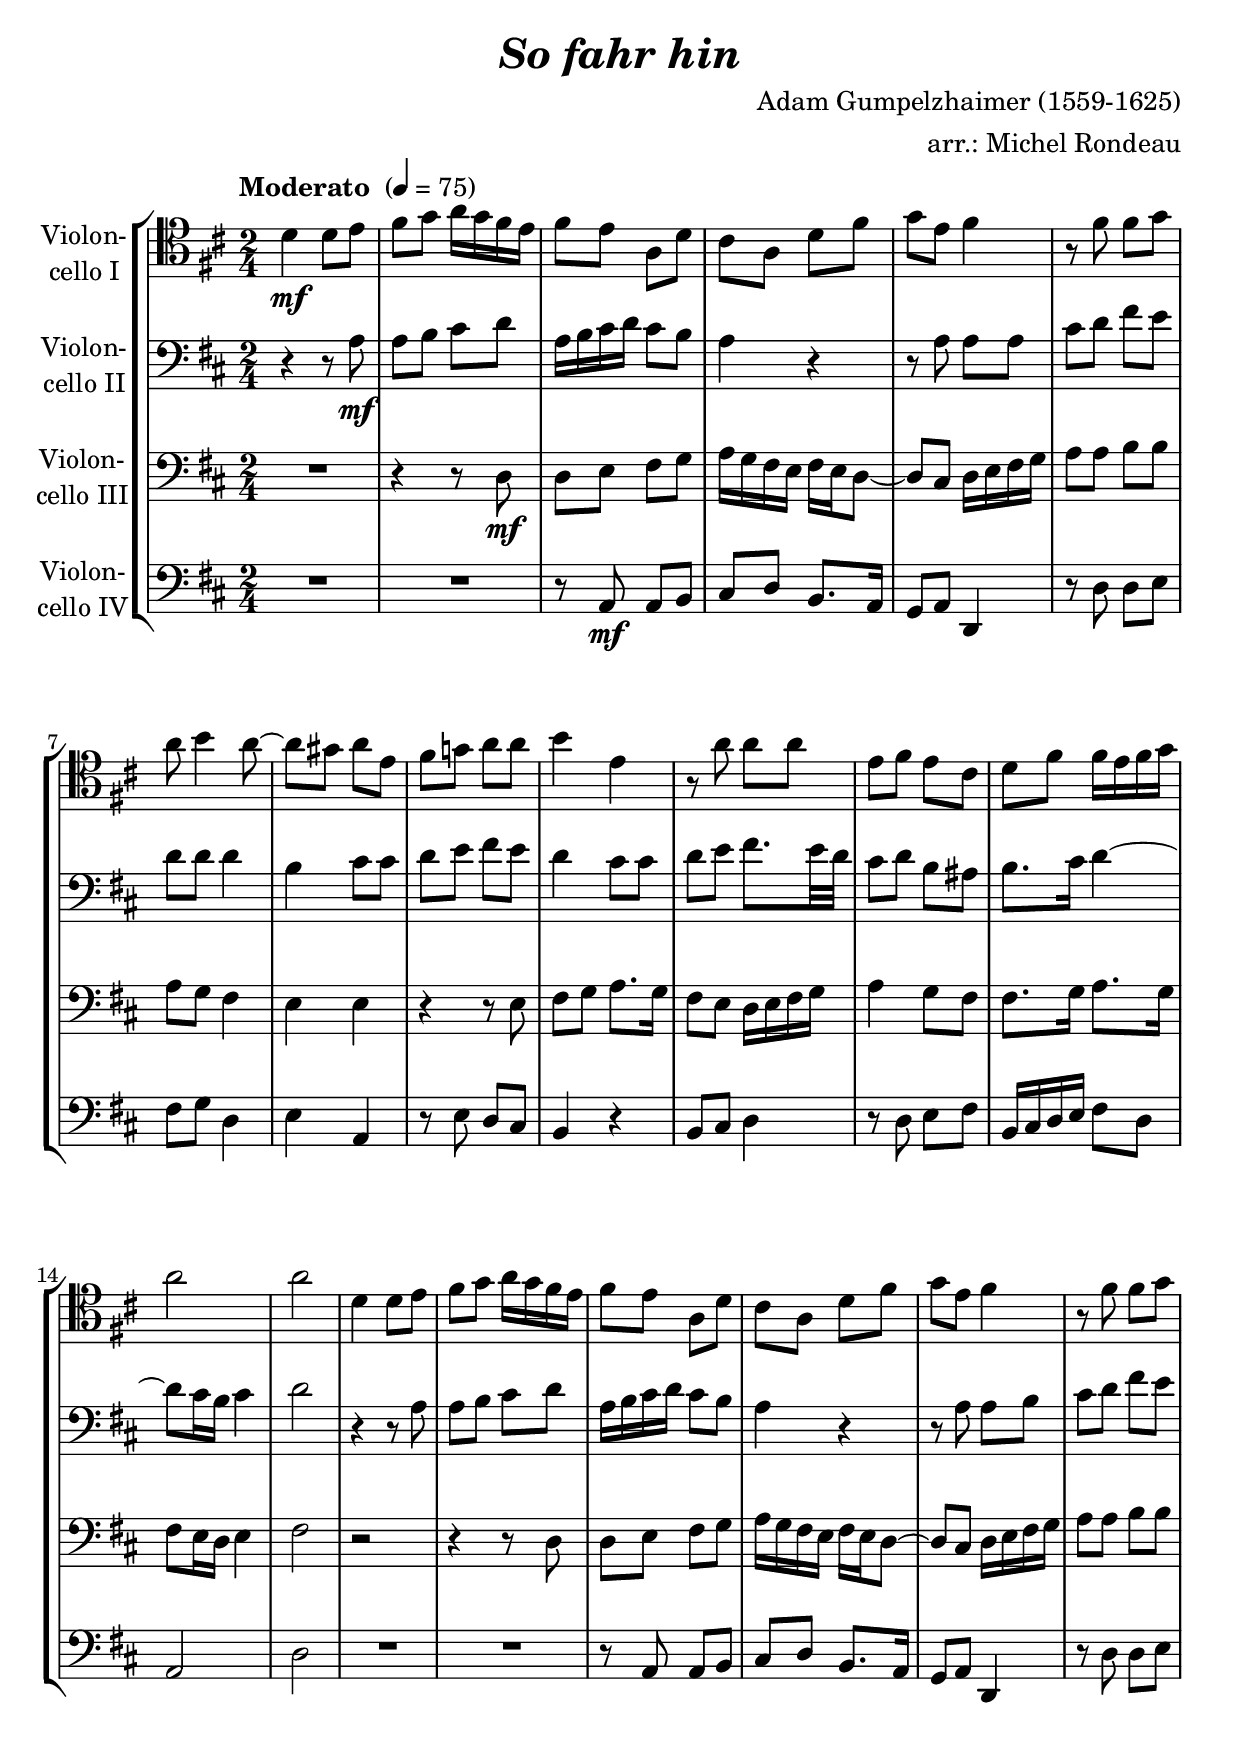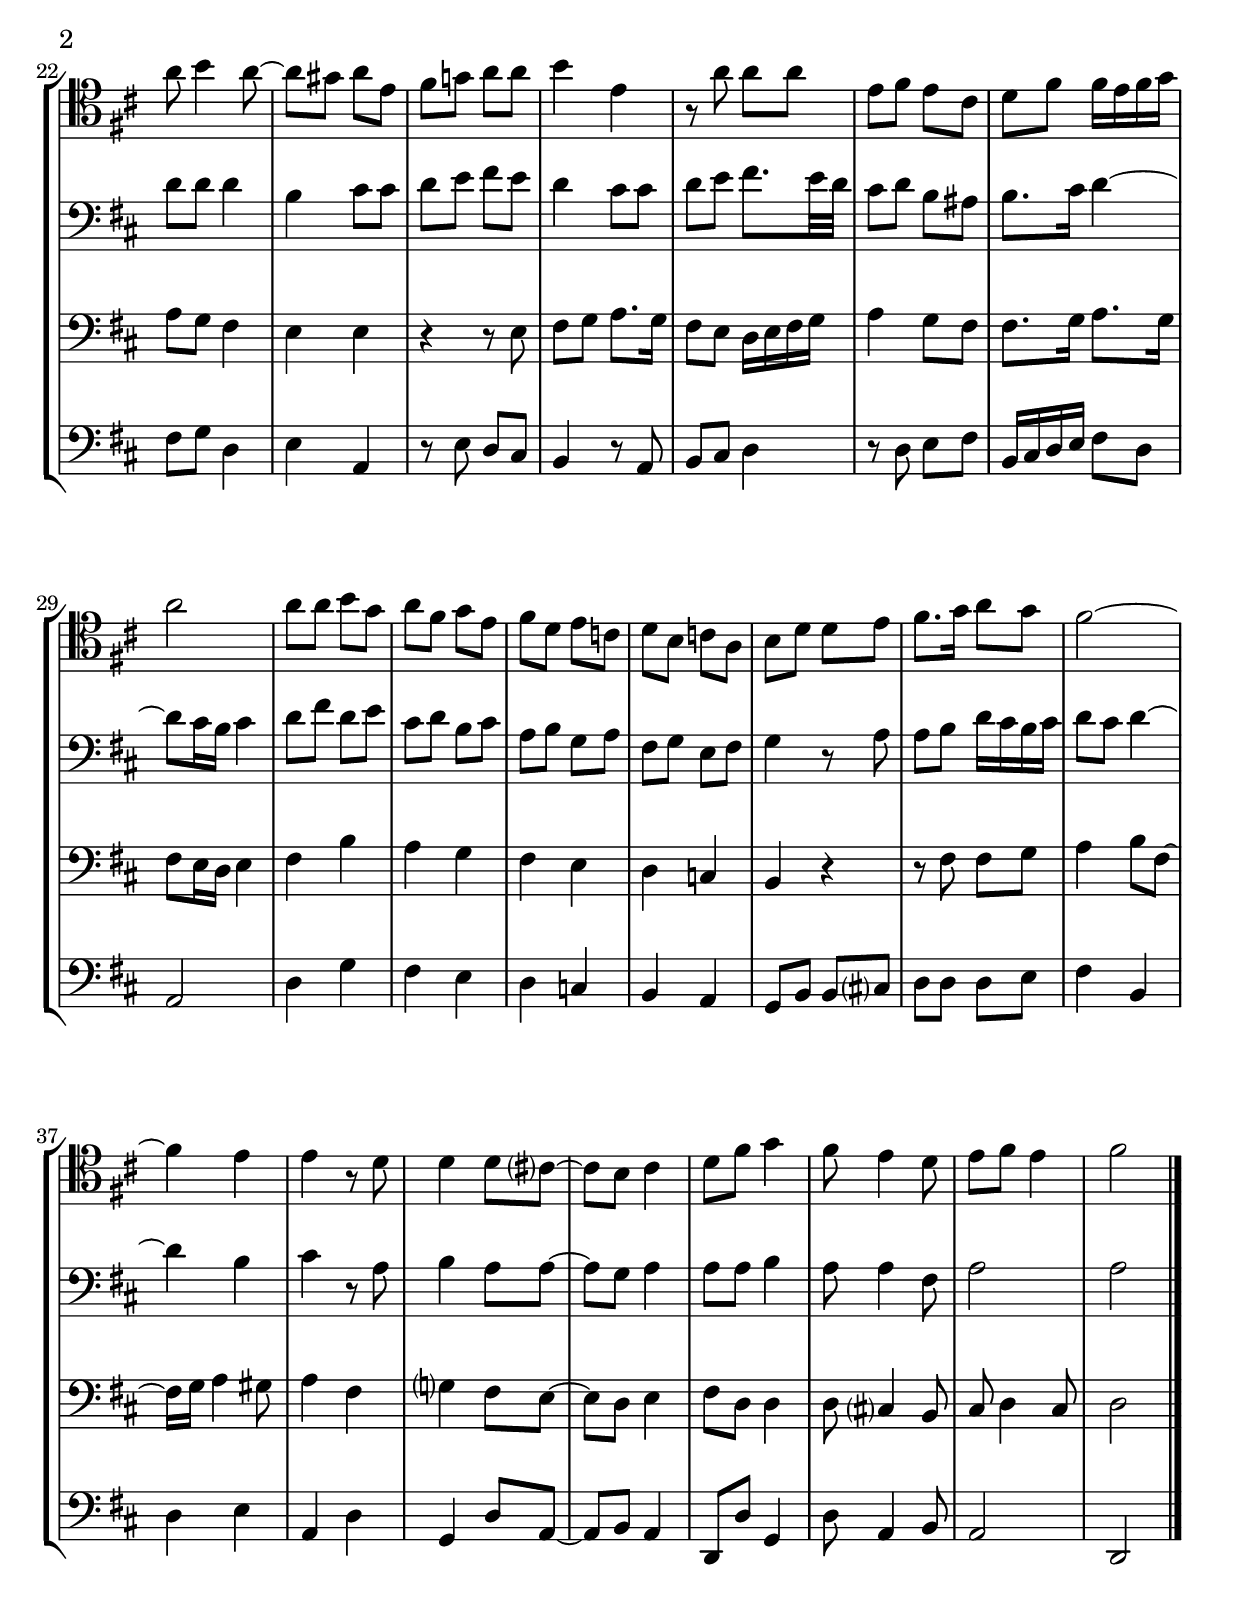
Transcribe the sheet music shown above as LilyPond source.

\version "2.14.2"
\include "deutsch.ly"

#(set-global-staff-size 23)

\header {
  title     = \markup \bold \italic "So fahr hin"
  composer  = "Adam Gumpelzhaimer (1559-1625)"
  arranger  = "arr.: Michel Rondeau"
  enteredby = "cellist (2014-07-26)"
}

voiceconsts = {
  \key f \major
  \time 2/4
  \clef "bass"
  \tempo "Moderato " 4=75
  %\numericTimeSignature
  \compressFullBarRests
}

mihi = "clarinet"
milo = "bassoon"

rit = \markup \bold \italic "rit."

va = \relative c' {
   \voiceconsts
   \clef "tenor"

   f4\mf f8 g
   a b c16 b a g
   a8 g c, f
   e c f a
   b g a4
   r8 a a b
   c d4 c8~
   c h c g

   a b! c c
   d4 g,
   r8 c c c
   g a g e
   f a a16 g a b
   c2
   c
   f,4 f8 g
   a b c16 b a g

   a8 g c, f
   e c f a
   b g a4
   r8 a a b
   c d4 c8~
   c h c g
   a b! c c
   d4 g,

   r8 c c c
   g a g e
   f a a16 g a b
   c2
   c8 c d b
   c a b g
   a f g es
   f d es c
   d f f g

   a8. b16 c8 b
   a2~
   a4 g
   g r8 f
   f4 f8 e?~
   e d e4
   f8 a b4
   a8 g4 f8
   g a g4
   a2 \bar "|."
}

vb = \relative c' {
   \voiceconsts

   r4 r8 c\mf
   c d e f
   c16 d e f e8 d
   c4 r
   r8 c c c
   e f a g
   f f f4
   d e8 e

   f g a g
   f4 e8 e
   f g a8. g32 f
   e8 f d cis
   d8. e16 f4~
   f8 e16 d e4
   f2
   r4 r8 c
   c d e f

   c16 d e f e8 d
   c4 r
   r8 c c d
   e f a g
   f f f4
   d e8 e
   f g a g
   f4 e8 e

   f g a8. g32 f
   e8 f d cis
   d8. e16 f4~
   f8 e16 d e4
   f8 a f g
   e f d e
   c d b c
   a b g a
   b4 r8 c

   c d f16 e d e
   f8 e f4~
   f d
   e r8 c
   d4 c8 c~
   c b c4
   c8 c d4
   c8 c4 a8
   c2
   c \bar "|."
}

vc = \relative c {
   \voiceconsts

   R2
   r4 r8 f\mf
   f g a b
   c16 b a g a g f8~
   f e f16 g a b
   c8 c d d
   c b a4
   g g

   r r8 g
   a b c8. b16
   a8 g f16 g a b
   c4 b8 a
   a8. b16 c8. b16
   a8 g16 f g4
   a2
   r
   r4 r8 f

   f g a b
   c16 b a g a g f8~
   f e f16 g a b
   c8 c d d
   c b a4
   g g
   r r8 g
   a b c8. b16

   a8 g f16 g a b
   c4 b8 a
   a8. b16 c8. b16
   a8 g16 f g4
   a d
   c b
   a g
   f es
   d r

   r8 a' a b
   c4 d8 a~
   a16 b c4 h8
   c4 a
   b? a8 g~
   g f g4
   a8 f f4
   f8 e?4 d8
   e f4 e8
   f2 \bar "|."
}

vd = \relative c {
   \voiceconsts

   R2*2
   r8 c\mf c d
   e f d8. c16
   b8 c f,4
   r8 f' f g
   a b f4
   g c,

   r8 g' f e
   d4 r
   d8 e f4
   r8 f g a
   d,16 e f g a8 f
   c2
   f
   R2*2

   r8 c c d
   e f d8. c16
   b8 c f,4
   r8 f' f g
   a b f4
   g c,
   r8 g' f e
   d4 r8 c

   d e f4
   r8 f g a
   d,16 e f g a8 f
   c2
   f4 b
   a g
   f es
   d c
   b8 d d e?

   f f f g
   a4 d,
   f g
   c, f
   b, f'8 c~
   c d c4
   f,8 f' b,4
   f'8 c4 d8
   c2
   f, \bar "|."
}


music = \new StaffGroup <<
      \new Staff {
        \set Staff.midiInstrument = \mihi
        \set Staff.instrumentName = \markup \center-column { "Violon-" "cello I" }
        \transpose f d { \va }
      }

      \new Staff {
        \set Staff.midiInstrument = \mihi
        \set Staff.instrumentName = \markup \center-column { "Violon-" "cello II" }
        \transpose f d { \vb }
      }

      \new Staff {
        \set Staff.midiInstrument = \milo
        \set Staff.instrumentName = \markup \center-column { "Violon-" "cello III" }
        \transpose f d { \vc }
      }

      \new Staff {
        \set Staff.midiInstrument = \milo
        \set Staff.instrumentName = \markup \center-column { "Violon-" "cello IV" }
        \transpose f d { \vd }
      }
>>

\book {
  \score {
   \music
    \layout {}
  }

  \score {
    \unfoldRepeats \music

    \midi {
      \context {
        \Score
      }
    }
  }
}
